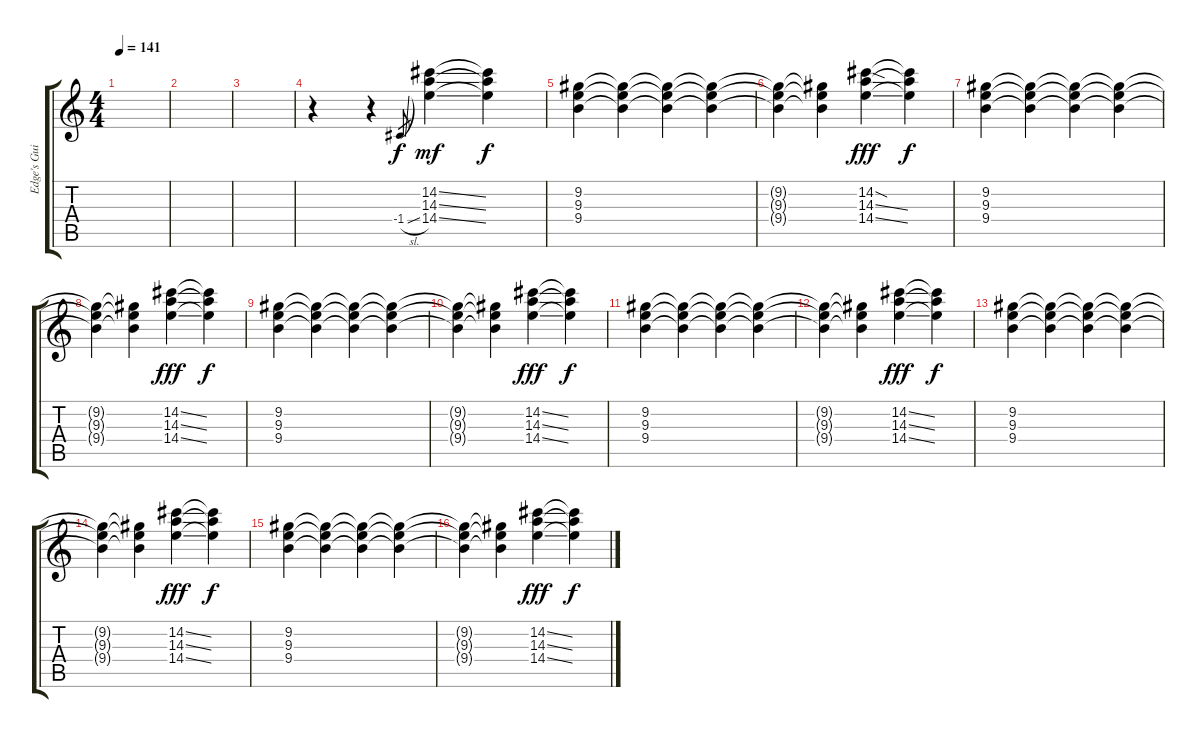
\track ("Edge's Guitar" "Edge's Gui") {instrument overdrivenguitar}
\staff {score tabs}
\tuning (E4 B3 G3 D3 A2 E2) {hide}
\ts (4 4)
\tempo 141
\clef g2
\ks c
|
|
|
r.4 r.4 -1.4{sl}.8{gr} (14.2{ss} 14.3{ss} 14.4{ss}).4{dy mf} (14.2{t} 14.3{t} 14.4{t}).4{dy f} |
(9.2 9.3 9.4).4 (9.2{t} 9.3{t} 9.4{t}).4 (9.2{t} 9.3{t} 9.4{t}).4 (9.2{t} 9.3{t} 9.4{t}).4 |
(9.2{t} 9.3{t} 9.4{t}).4 (9.2{t} 9.3{t} 9.4{t}).4 (14.2{sod} 14.3{ss} 14.4{ss}).4{dy fff} (14.2{t} 14.3{t} 14.4{t}).4{dy f} |
(9.2 9.3 9.4).4 (9.2{t} 9.3{t} 9.4{t}).4 (9.2{t} 9.3{t} 9.4{t}).4 (9.2{t} 9.3{t} 9.4{t}).4 |
(9.2{t} 9.3{t} 9.4{t}).4 (9.2{t} 9.3{t} 9.4{t}).4 (14.2{ss} 14.3{ss} 14.4{ss}).4{dy fff} (14.2{t} 14.3{t} 14.4{t}).4{dy f} |
(9.2 9.3 9.4).4 (9.2{t} 9.3{t} 9.4{t}).4 (9.2{t} 9.3{t} 9.4{t}).4 (9.2{t} 9.3{t} 9.4{t}).4 |
(9.2{t} 9.3{t} 9.4{t}).4 (9.2{t} 9.3{t} 9.4{t}).4 (14.2{ss} 14.3{ss} 14.4{ss}).4{dy fff} (14.2{t} 14.3{t} 14.4{t}).4{dy f} |
(9.2 9.3 9.4).4 (9.2{t} 9.3{t} 9.4{t}).4 (9.2{t} 9.3{t} 9.4{t}).4 (9.2{t} 9.3{t} 9.4{t}).4 |
(9.2{t} 9.3{t} 9.4{t}).4 (9.2{t} 9.3{t} 9.4{t}).4 (14.2{ss} 14.3{ss} 14.4{ss}).4{dy fff} (14.2{t} 14.3{t} 14.4{t}).4{dy f} |
(9.2 9.3 9.4).4 (9.2{t} 9.3{t} 9.4{t}).4 (9.2{t} 9.3{t} 9.4{t}).4 (9.2{t} 9.3{t} 9.4{t}).4 |
(9.2{t} 9.3{t} 9.4{t}).4 (9.2{t} 9.3{t} 9.4{t}).4 (14.2{ss} 14.3{ss} 14.4{ss}).4{dy fff} (14.2{t} 14.3{t} 14.4{t}).4{dy f} |
(9.2 9.3 9.4).4 (9.2{t} 9.3{t} 9.4{t}).4 (9.2{t} 9.3{t} 9.4{t}).4 (9.2{t} 9.3{t} 9.4{t}).4 |
(9.2{t} 9.3{t} 9.4{t}).4 (9.2{t} 9.3{t} 9.4{t}).4 (14.2{ss} 14.3{ss} 14.4{ss}).4{dy fff} (14.2{t} 14.3{t} 14.4{t}).4{dy f}
